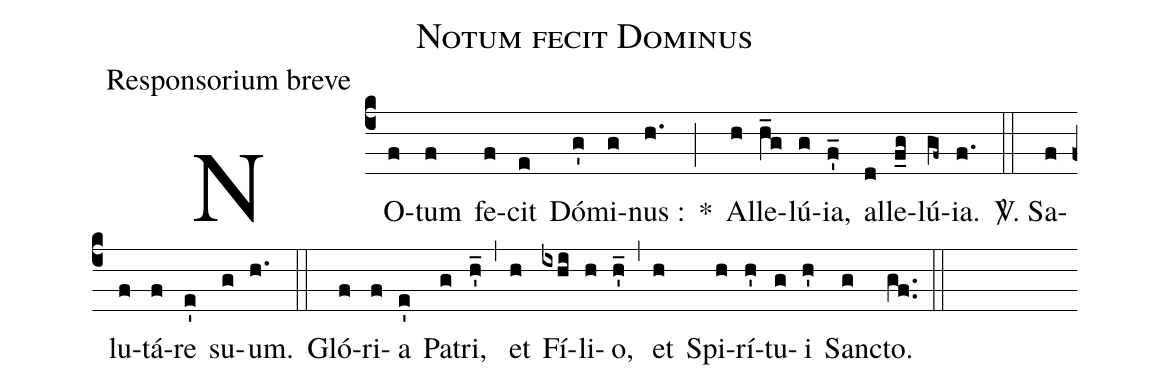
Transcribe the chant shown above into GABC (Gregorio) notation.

name:Notum fecit Dominus;
office-part:Responsorium breve;
%%
(c4) NO(f)tum(f) fe(f)cit(e) Dó(g')mi(g)nus :(h.) *(;) Al(h)le(h_g)lú(g){ia},(f'_) al(d)le(f_g)lú(gf~){ia}.(f.) (::)
<sp>V/</sp>. Sa(f)lu(f)tá(f)re(e') su(g)um.(h.) (::) Gló(f)ri(f)a(e') Pa(g)tri,(h'_) (,) et(h) Fí(ixhi)li(h)o,(h'_) (,) et(h) Spi(h)rí(h')tu(g)i(h') San(g)cto.(gf..) (::)
